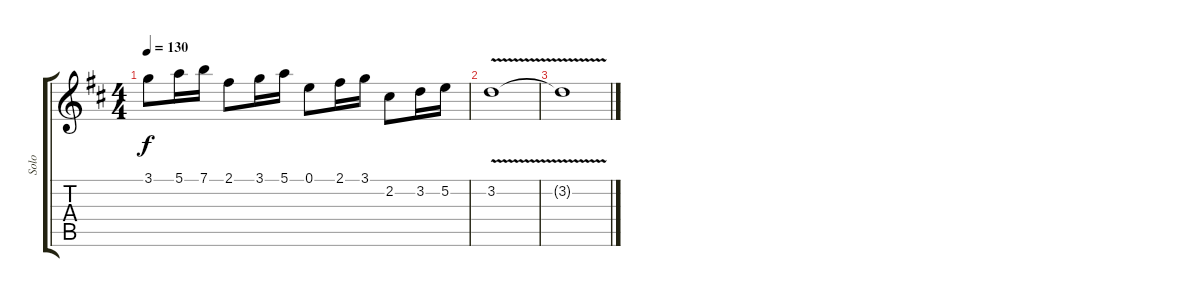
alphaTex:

\track ("Solo" "Solo") {instrument distortionguitar}
\staff {score tabs}
\tuning (E4 B3 G3 D3 A2 E2) {hide}
\ts (4 4)
\tempo 130
\clef g2
\ks d
3.1.8{dy f} 5.1.16 7.1.16 2.1.8 3.1.16 5.1.16 0.1.8 2.1.16 3.1.16 2.2.8 3.2.16 5.2.16 |
3.2{v}.1 |
3.2{t}.1
